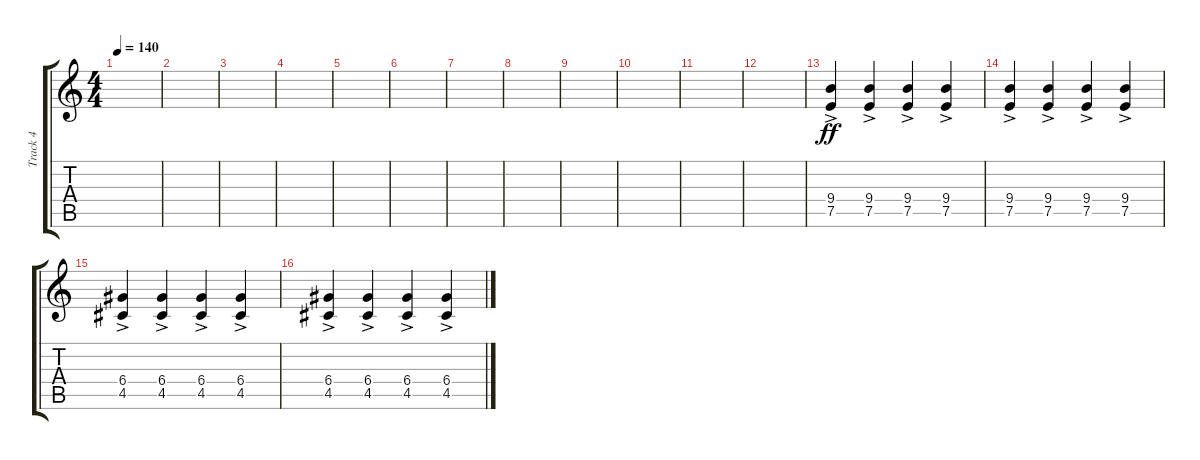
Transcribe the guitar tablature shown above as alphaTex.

\track ("Track 4" "Track 4") {instrument overdrivenguitar}
\staff {score tabs}
\tuning (E4 B3 G3 D3 A2 D2) {hide}
\ts (4 4)
\tempo 140
\clef g2
\ks c
|
|
|
|
|
|
|
|
|
|
|
|
(9.4{ac} 7.5{ac}).4{dy ff} (9.4{ac} 7.5{ac}).4 (9.4{ac} 7.5{ac}).4 (9.4{ac} 7.5{ac}).4 |
(9.4{ac} 7.5{ac}).4 (9.4{ac} 7.5{ac}).4 (9.4{ac} 7.5{ac}).4 (9.4{ac} 7.5{ac}).4 |
(6.4{ac} 4.5{ac}).4 (6.4{ac} 4.5{ac}).4 (6.4{ac} 4.5{ac}).4 (6.4{ac} 4.5{ac}).4 |
(6.4{ac} 4.5{ac}).4 (6.4{ac} 4.5{ac}).4 (6.4{ac} 4.5{ac}).4 (6.4{ac} 4.5{ac}).4
